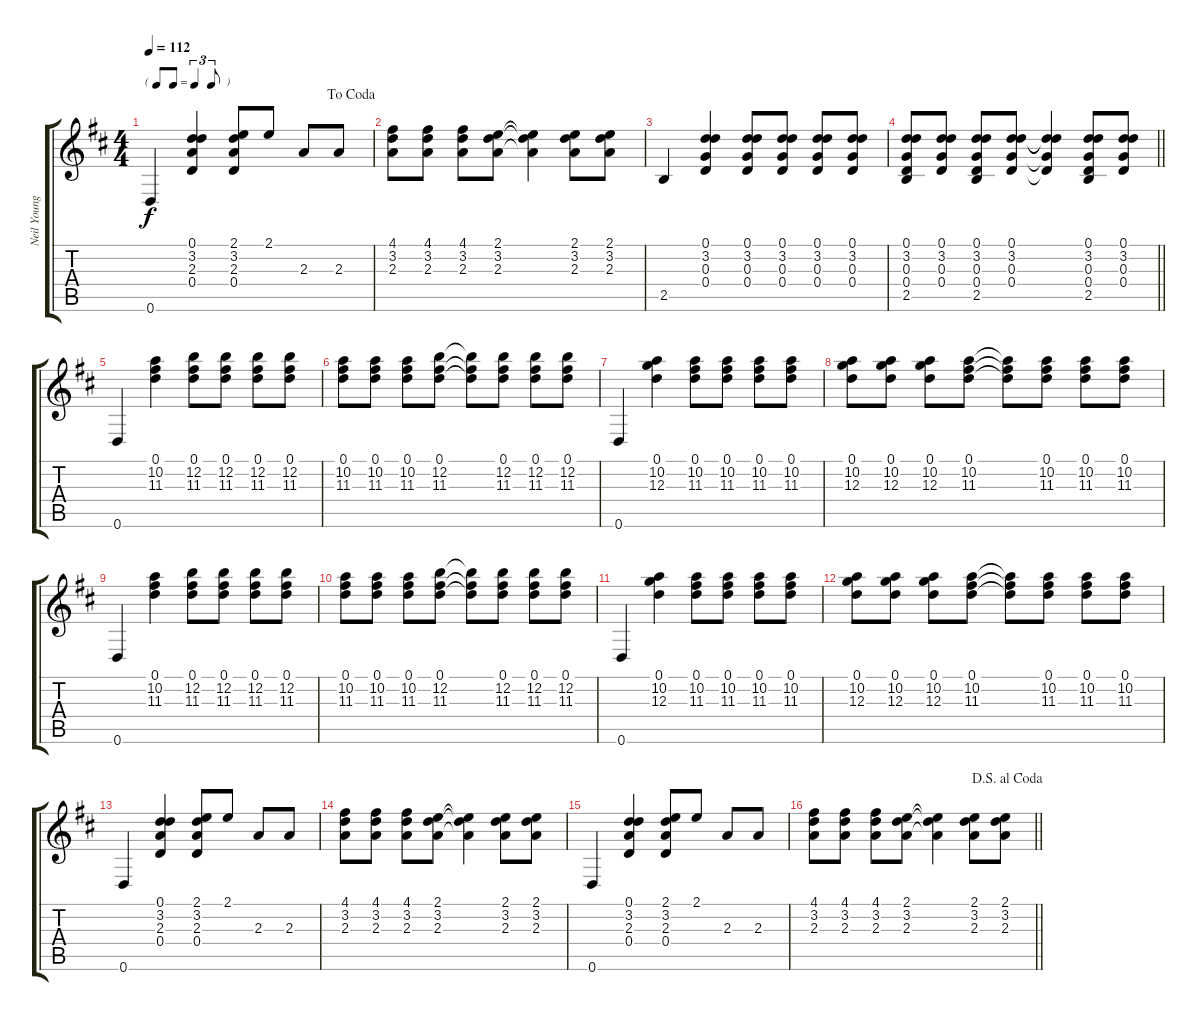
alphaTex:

\track ("Neil Young - Acoustic Guitar" "Neil Young") {instrument acousticguitarsteel}
\staff {score tabs}
\tuning (D4 B3 G3 D3 A2 D2) {hide}
\ts (4 4)
\tf triplet8th
\jump dacoda
\tempo 112
\clef g2
\ks d
0.6.4{dy f} (0.1 3.2 2.3 0.4).4 (2.1 3.2 2.3 0.4).8 2.1.8 2.3.8 2.3.8 |
(4.1 3.2 2.3).8 (4.1 3.2 2.3).8 (4.1 3.2 2.3).8 (2.1 3.2 2.3).8 (2.1{t} 3.2{t} 2.3{t}).4 (2.1 3.2 2.3).8 (2.1 3.2 2.3).8 |
2.5.4 (0.1 3.2 0.3 0.4).4 (0.1 3.2 0.3 0.4).8 (0.1 3.2 0.3 0.4).8 (0.1 3.2 0.3 0.4).8 (0.1 3.2 0.3 0.4).8 |
\barLineRight lightlight
(0.1 3.2 0.3 0.4 2.5).8 (0.1 3.2 0.3 0.4).8 (0.1 3.2 0.3 0.4 2.5).8 (0.1 3.2 0.3 0.4).8 (0.1{t} 3.2{t} 0.3{t} 0.4{t}).4 (0.1 3.2 0.3 0.4 2.5).8 (0.1 3.2 0.3 0.4).8 |
0.6.4 (0.1 10.2 11.3).4 (0.1 12.2 11.3).8 (0.1 12.2 11.3).8 (0.1 12.2 11.3).8 (0.1 12.2 11.3).8 |
(0.1 10.2 11.3).8 (0.1 10.2 11.3).8 (0.1 10.2 11.3).8 (0.1 12.2 11.3).8 (0.1{t} 12.2{t} 11.3{t}).8 (0.1 12.2 11.3).8 (0.1 12.2 11.3).8 (0.1 12.2 11.3).8 |
0.6.4 (0.1 10.2 12.3).4 (0.1 10.2 11.3).8 (0.1 10.2 11.3).8 (0.1 10.2 11.3).8 (0.1 10.2 11.3).8 |
(0.1 10.2 12.3).8 (0.1 10.2 12.3).8 (0.1 10.2 12.3).8 (0.1 10.2 11.3).8 (0.1{t} 10.2{t} 11.3{t}).8 (0.1 10.2 11.3).8 (0.1 10.2 11.3).8 (0.1 10.2 11.3).8 |
0.6.4 (0.1 10.2 11.3).4 (0.1 12.2 11.3).8 (0.1 12.2 11.3).8 (0.1 12.2 11.3).8 (0.1 12.2 11.3).8 |
(0.1 10.2 11.3).8 (0.1 10.2 11.3).8 (0.1 10.2 11.3).8 (0.1 12.2 11.3).8 (0.1{t} 12.2{t} 11.3{t}).8 (0.1 12.2 11.3).8 (0.1 12.2 11.3).8 (0.1 12.2 11.3).8 |
0.6.4 (0.1 10.2 12.3).4 (0.1 10.2 11.3).8 (0.1 10.2 11.3).8 (0.1 10.2 11.3).8 (0.1 10.2 11.3).8 |
(0.1 10.2 12.3).8 (0.1 10.2 12.3).8 (0.1 10.2 12.3).8 (0.1 10.2 11.3).8 (0.1{t} 10.2{t} 11.3{t}).8 (0.1 10.2 11.3).8 (0.1 10.2 11.3).8 (0.1 10.2 11.3).8 |
0.6.4 (0.1 3.2 2.3 0.4).4 (2.1 3.2 2.3 0.4).8 2.1.8 2.3.8 2.3.8 |
(4.1 3.2 2.3).8 (4.1 3.2 2.3).8 (4.1 3.2 2.3).8 (2.1 3.2 2.3).8 (2.1{t} 3.2{t} 2.3{t}).4 (2.1 3.2 2.3).8 (2.1 3.2 2.3).8 |
0.6.4 (0.1 3.2 2.3 0.4).4 (2.1 3.2 2.3 0.4).8 2.1.8 2.3.8 2.3.8 |
\jump dalsegnoalcoda
\barLineRight lightlight
(4.1 3.2 2.3).8 (4.1 3.2 2.3).8 (4.1 3.2 2.3).8 (2.1 3.2 2.3).8 (2.1{t} 3.2{t} 2.3{t}).4 (2.1 3.2 2.3).8 (2.1 3.2 2.3).8
